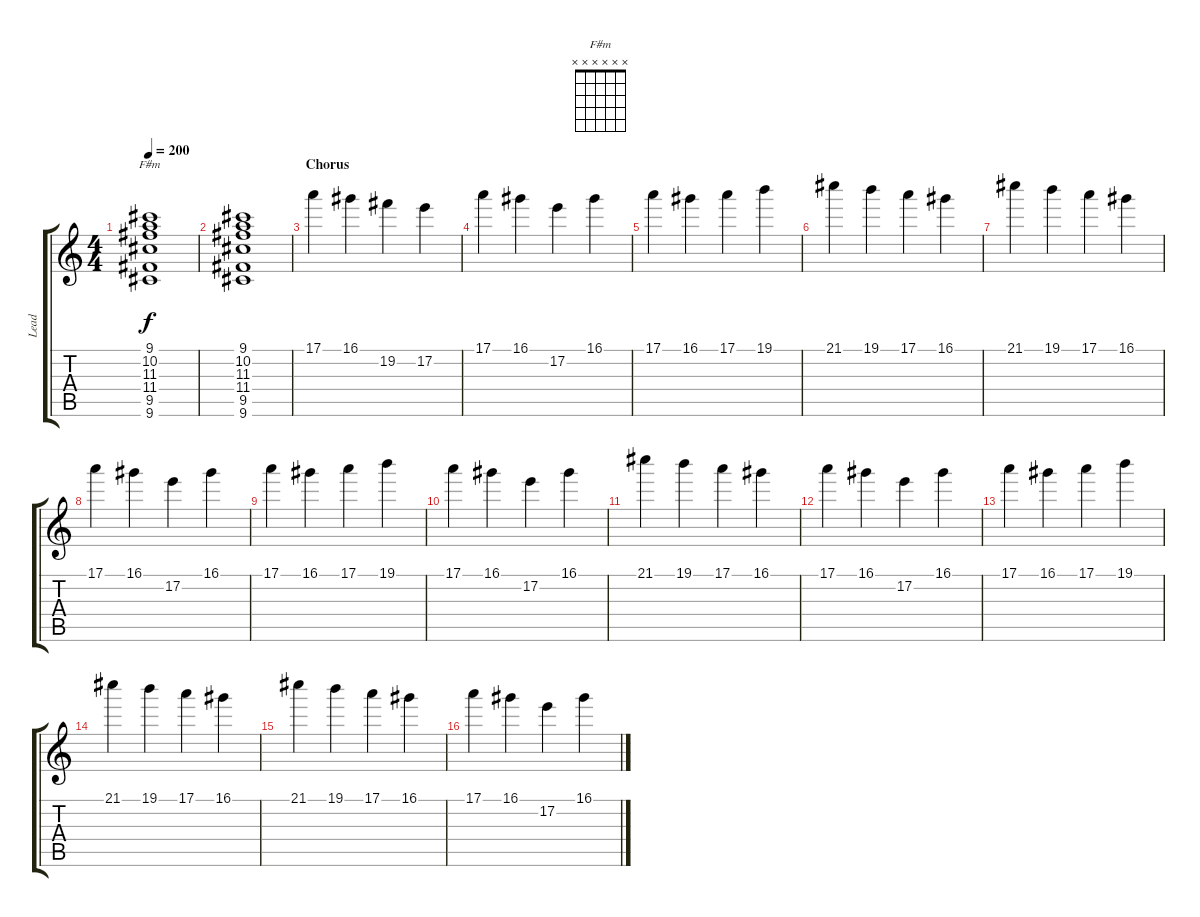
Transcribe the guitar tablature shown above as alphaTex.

\track ("Lead" "Lead") {instrument overdrivenguitar}
\staff {score tabs}
\tuning (E4 B3 G3 D3 A2 E2) {hide}
\chord ("F#m" x x x x x x)
\ts (4 4)
\tempo 200
\clef g2
\ks c
(9.1 10.2 11.3 11.4 9.5 9.6).1{ch "F#m" dy f volume 11 instrument electricguitarmuted} |
(9.1 10.2 11.3 11.4 9.5 9.6).1{volume 11 instrument electricguitarmuted} |
\section ("" "Chorus")
17.1.4{volume 16 instrument overdrivenguitar} 16.1.4 19.2.4 17.2.4 |
17.1.4 16.1.4 17.2.4 16.1.4 |
17.1.4 16.1.4 17.1.4 19.1.4 |
21.1.4 19.1.4 17.1.4 16.1.4 |
21.1.4 19.1.4 17.1.4 16.1.4 |
17.1.4 16.1.4 17.2.4 16.1.4 |
17.1.4 16.1.4 17.1.4 19.1.4 |
17.1.4 16.1.4 17.2.4 16.1.4 |
21.1.4{volume 16 instrument overdrivenguitar} 19.1.4 17.1.4 16.1.4 |
17.1.4 16.1.4 17.2.4 16.1.4 |
17.1.4 16.1.4 17.1.4 19.1.4 |
21.1.4 19.1.4 17.1.4 16.1.4 |
21.1.4 19.1.4 17.1.4 16.1.4 |
17.1.4 16.1.4 17.2.4 16.1.4
